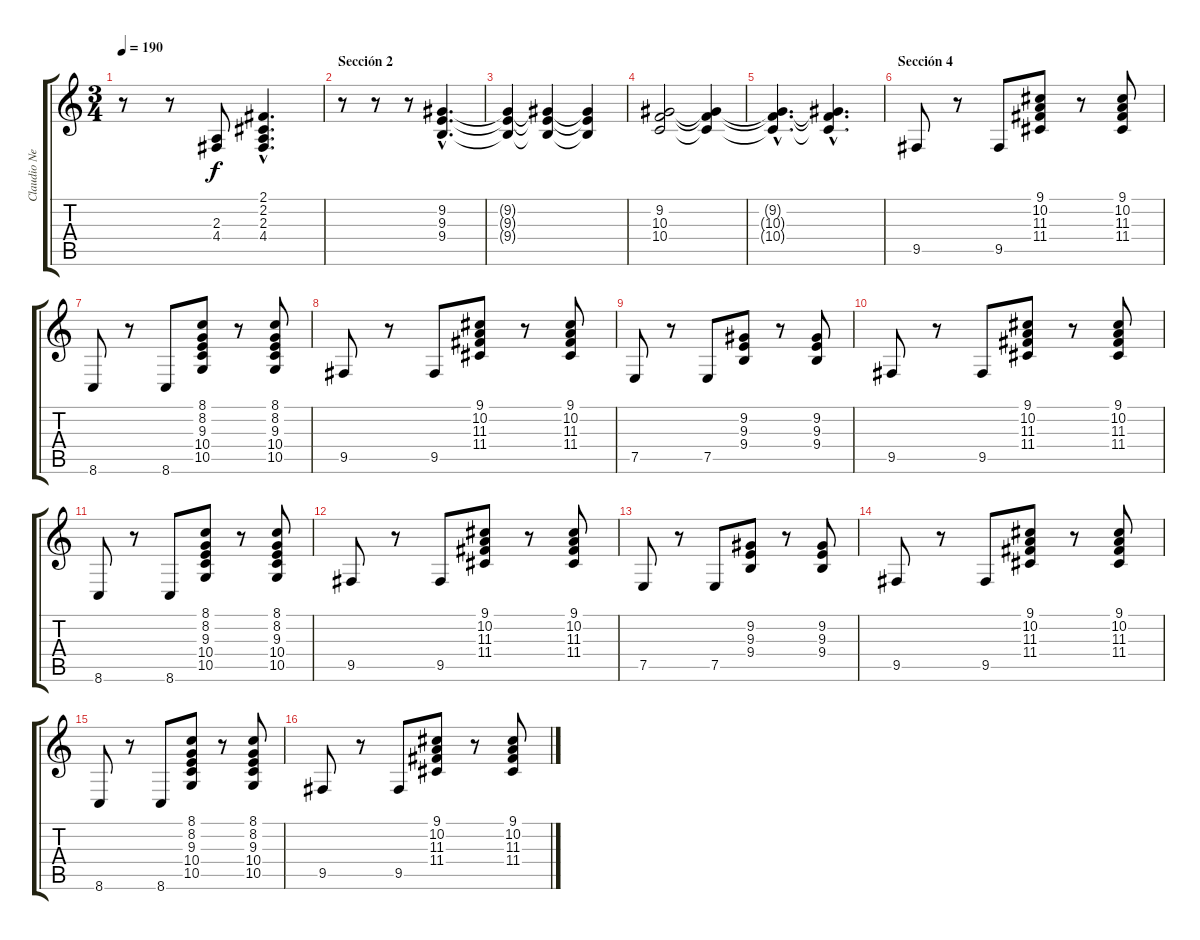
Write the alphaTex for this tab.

\track ("Claudio Nervi" "Claudio Ne") {instrument drawbarorgan}
\staff {score tabs}
\tuning (E4 B3 G3 D3 A2 E2) {hide}
\ts (3 4)
\tempo 190
\clef g2
\ks c
r.8{dy f} r.8 (2.3 4.4).8 (2.1{hac} 2.2{hac} 2.3{hac} 4.4{hac}).4{d} |
\section ("" "Sección 2")
r.8 r.8 r.8 (9.2{hac} 9.3{hac} 9.4{hac}).4{d} |
(9.2{t} 9.3{t} 9.4{t}).4 (9.2{t} 9.3{t} 9.4{t}).4 (9.2{t} 9.3{t} 9.4{t}).4 |
(9.2 10.3 10.4).2 (9.2{t} 10.3{t} 10.4{t}).4 |
(9.2{hac t} 10.3{hac t} 10.4{hac t}).4{d} (9.2{hac t} 10.3{hac t} 10.4{hac t}).4{d} |
\section ("" "Sección 4")
9.5.8 r.8 9.5.8 (9.1 10.2 11.3 11.4).8 r.8 (9.1 10.2 11.3 11.4).8 |
8.6.8 r.8 8.6.8 (8.1 8.2 9.3 10.4 10.5).8 r.8 (8.1 8.2 9.3 10.4 10.5).8 |
9.5.8 r.8 9.5.8 (9.1 10.2 11.3 11.4).8 r.8 (9.1 10.2 11.3 11.4).8 |
7.5.8 r.8 7.5.8 (9.2 9.3 9.4).8 r.8 (9.2 9.3 9.4).8 |
9.5.8 r.8 9.5.8 (9.1 10.2 11.3 11.4).8 r.8 (9.1 10.2 11.3 11.4).8 |
8.6.8 r.8 8.6.8 (8.1 8.2 9.3 10.4 10.5).8 r.8 (8.1 8.2 9.3 10.4 10.5).8 |
9.5.8 r.8 9.5.8 (9.1 10.2 11.3 11.4).8 r.8 (9.1 10.2 11.3 11.4).8 |
7.5.8 r.8 7.5.8 (9.2 9.3 9.4).8 r.8 (9.2 9.3 9.4).8 |
9.5.8 r.8 9.5.8 (9.1 10.2 11.3 11.4).8 r.8 (9.1 10.2 11.3 11.4).8 |
8.6.8 r.8 8.6.8 (8.1 8.2 9.3 10.4 10.5).8 r.8 (8.1 8.2 9.3 10.4 10.5).8 |
9.5.8 r.8 9.5.8 (9.1 10.2 11.3 11.4).8 r.8 (9.1 10.2 11.3 11.4).8
